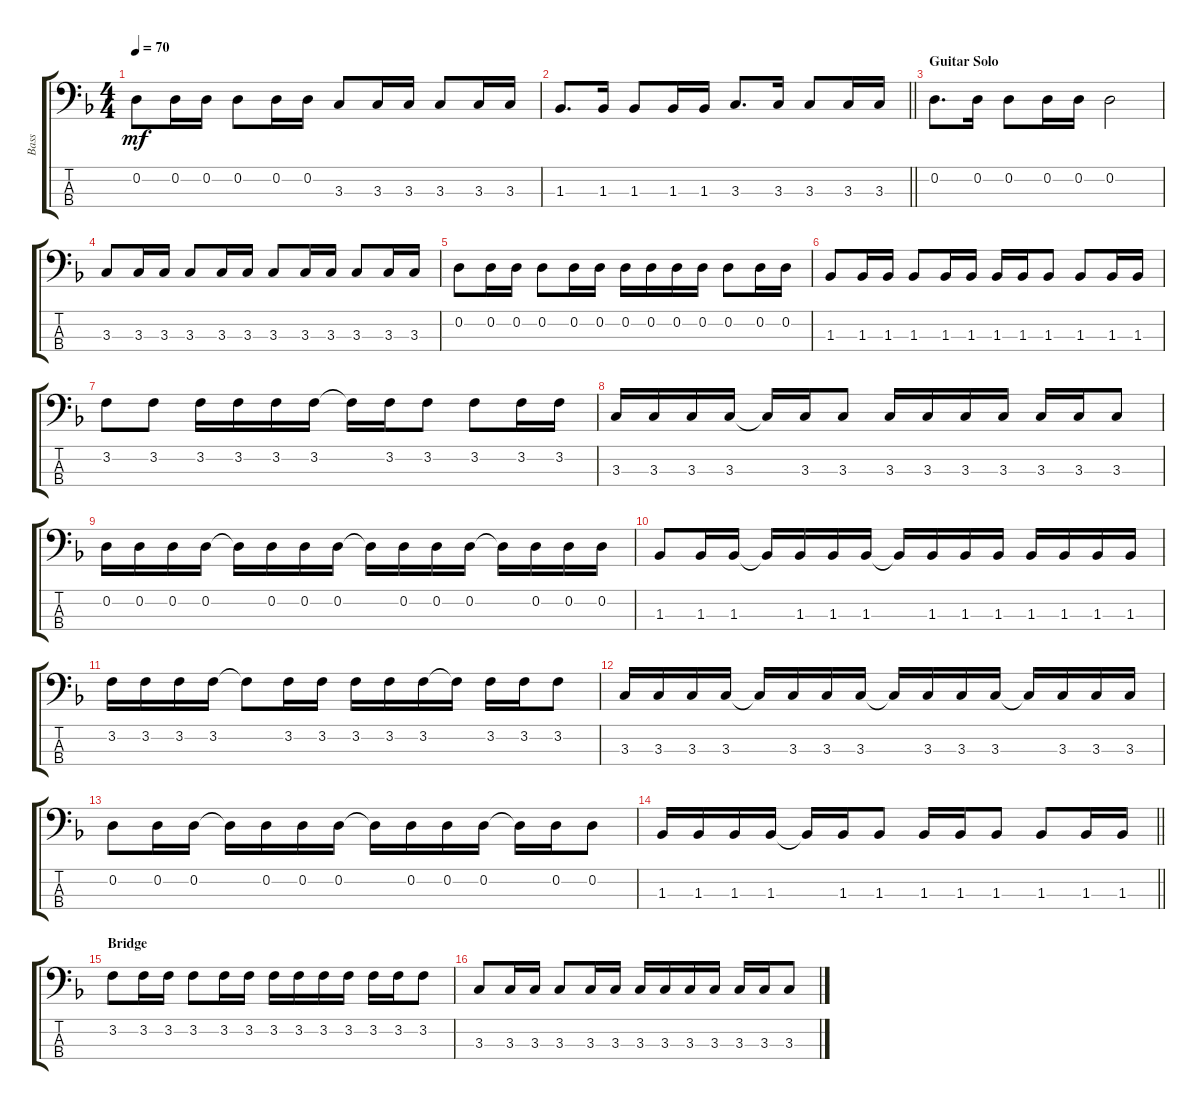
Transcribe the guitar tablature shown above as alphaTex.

\track ("Bass" "Bass") {instrument electricbassfinger}
\staff {score tabs}
\tuning (G2 D2 A1 E1) {hide}
\ts (4 4)
\tempo 70
\clef f4
\ks f
0.2.8{dy mf} 0.2.16 0.2.16 0.2.8 0.2.16 0.2.16 3.3.8 3.3.16 3.3.16 3.3.8 3.3.16 3.3.16 |
\barLineRight lightlight
1.3.8{d} 1.3.16 1.3.8 1.3.16 1.3.16 3.3.8{d} 3.3.16 3.3.8 3.3.16 3.3.16 |
\section ("" "Guitar Solo")
0.2.8{d} 0.2.16 0.2.8 0.2.16 0.2.16 0.2.2 |
3.3.8 3.3.16 3.3.16 3.3.8 3.3.16 3.3.16 3.3.8 3.3.16 3.3.16 3.3.8 3.3.16 3.3.16 |
0.2.8 0.2.16 0.2.16 0.2.8 0.2.16 0.2.16 0.2.16 0.2.16 0.2.16 0.2.16 0.2.8 0.2.16 0.2.16 |
1.3.8 1.3.16 1.3.16 1.3.8 1.3.16 1.3.16 1.3.16 1.3.16 1.3.8 1.3.8 1.3.16 1.3.16 |
3.2.8 3.2.8 3.2.16 3.2.16 3.2.16 3.2.16 3.2{t}.16 3.2.16 3.2.8 3.2.8 3.2.16 3.2.16 |
3.3.16 3.3.16 3.3.16 3.3.16 3.3{t}.16 3.3.16 3.3.8 3.3.16 3.3.16 3.3.16 3.3.16 3.3.16 3.3.16 3.3.8 |
0.2.16 0.2.16 0.2.16 0.2.16 0.2{t}.16 0.2.16 0.2.16 0.2.16 0.2{t}.16 0.2.16 0.2.16 0.2.16 0.2{t}.16 0.2.16 0.2.16 0.2.16 |
1.3.8 1.3.16 1.3.16 1.3{t}.16 1.3.16 1.3.16 1.3.16 1.3{t}.16 1.3.16 1.3.16 1.3.16 1.3.16 1.3.16 1.3.16 1.3.16 |
3.2.16 3.2.16 3.2.16 3.2.16 3.2{t}.8 3.2.16 3.2.16 3.2.16 3.2.16 3.2.16 3.2{t}.16 3.2.16 3.2.16 3.2.8 |
3.3.16 3.3.16 3.3.16 3.3.16 3.3{t}.16 3.3.16 3.3.16 3.3.16 3.3{t}.16 3.3.16 3.3.16 3.3.16 3.3{t}.16 3.3.16 3.3.16 3.3.16 |
0.2.8 0.2.16 0.2.16 0.2{t}.16 0.2.16 0.2.16 0.2.16 0.2{t}.16 0.2.16 0.2.16 0.2.16 0.2{t}.16 0.2.16 0.2.8 |
\barLineRight lightlight
1.3.16 1.3.16 1.3.16 1.3.16 1.3{t}.16 1.3.16 1.3.8 1.3.16 1.3.16 1.3.8 1.3.8 1.3.16 1.3.16 |
\section ("" "Bridge")
3.2.8 3.2.16 3.2.16 3.2.8 3.2.16 3.2.16 3.2.16 3.2.16 3.2.16 3.2.16 3.2.16 3.2.16 3.2.8 |
3.3.8 3.3.16 3.3.16 3.3.8 3.3.16 3.3.16 3.3.16 3.3.16 3.3.16 3.3.16 3.3.16 3.3.16 3.3.8
